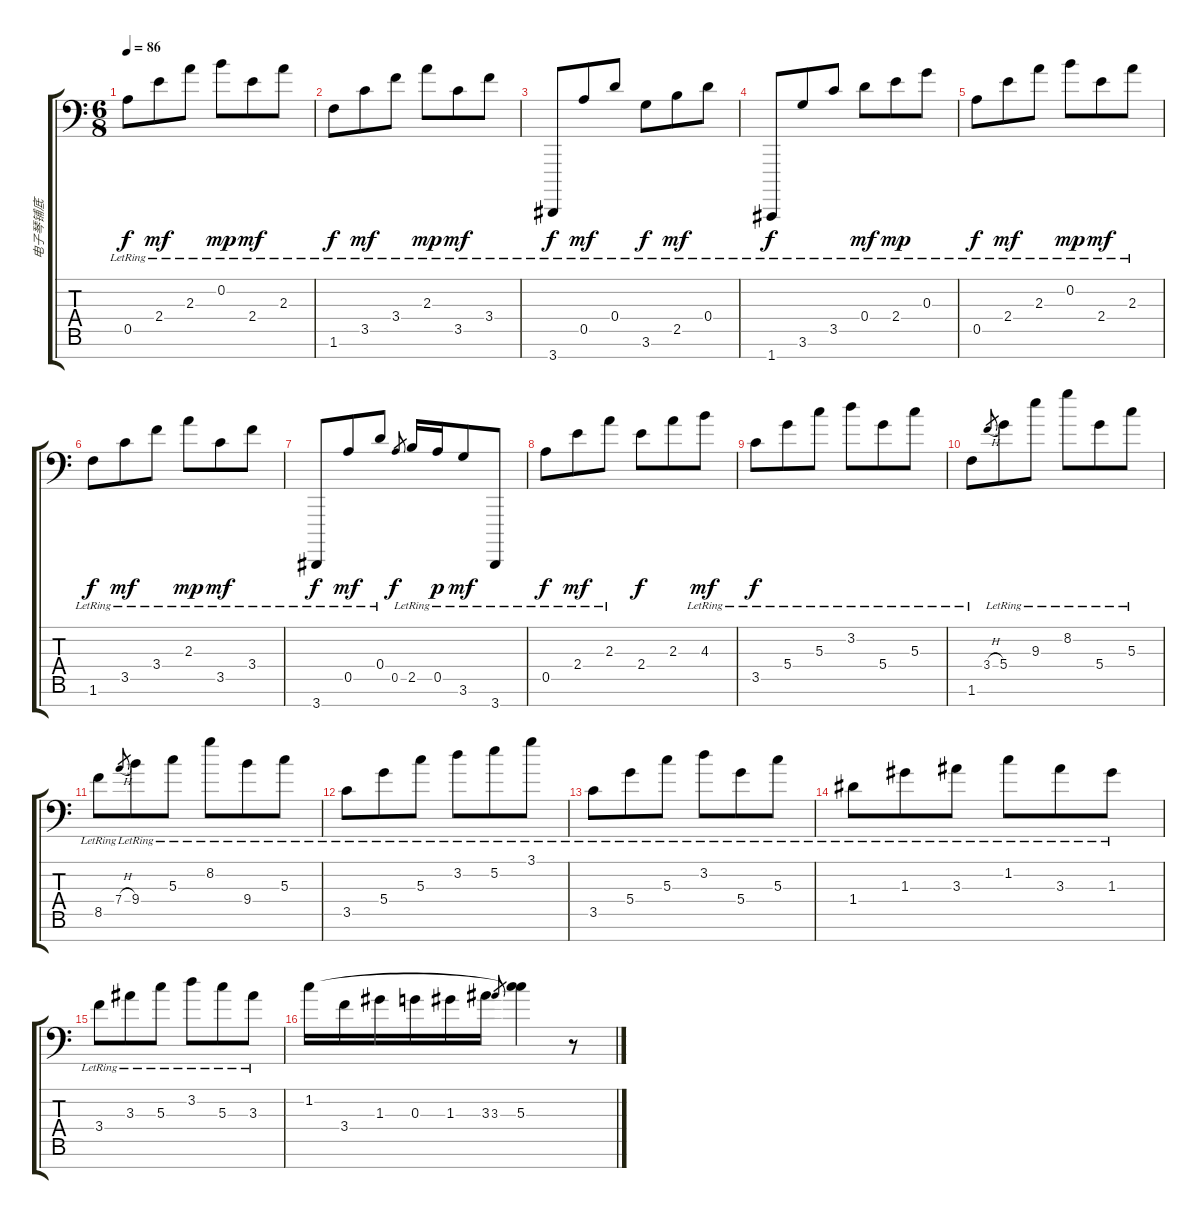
\track ("电子琴铺底" "电子琴铺底") {instrument harpsichord}
\staff {score tabs}
\tuning (E5 B4 G4 D4 A3 E3 C0) {hide}
\ts (6 8)
\tempo 86
\clef f4
\ks c
0.5{lr}.8{dy f} 2.4{lr}.8{dy mf} 2.3{lr}.8 0.2{lr}.8{dy mp} 2.4{lr}.8{dy mf} 2.3{lr}.8 |
1.6{lr}.8{dy f} 3.5{lr}.8{dy mf} 3.4{lr}.8 2.3{lr}.8{dy mp} 3.5{lr}.8{dy mf} 3.4{lr}.8 |
3.7{lr}.8{dy f} 0.5{lr}.8{dy mf} 0.4{lr}.8 3.6{lr}.8{dy f} 2.5{lr}.8{dy mf} 0.4{lr}.8 |
1.7{lr}.8{dy f} 3.6{lr}.8 3.5{lr}.8 0.4{lr}.8{dy mf} 2.4{lr}.8{dy mp} 0.3{lr}.8 |
0.5{lr}.8{dy f} 2.4{lr}.8{dy mf} 2.3{lr}.8 0.2{lr}.8{dy mp} 2.4{lr}.8{dy mf} 2.3{lr}.8 |
1.6{lr}.8{dy f} 3.5{lr}.8{dy mf} 3.4{lr}.8 2.3{lr}.8{dy mp} 3.5{lr}.8{dy mf} 3.4{lr}.8 |
3.7{lr}.8{dy f} 0.5{lr}.8{dy mf} 0.4{lr}.8 0.5.8{gr dy f} 2.5{lr}.16 0.5{lr}.16{dy p} 3.6{lr}.8{dy mf} 3.7{lr}.8 |
0.5{lr}.8{dy f} 2.4{lr}.8{dy mf} 2.3{lr}.8 2.4.8{dy f} 2.3.8 4.3{lr}.8{dy mf} |
3.5{lr}.8{dy f} 5.4{lr}.8 5.3{lr}.8 3.2{lr}.8 5.4{lr}.8 5.3{lr}.8 |
1.6{lr}.8 3.4{h}.8{gr} 5.4{lr}.8 9.3{lr}.8 8.2{lr}.8 5.4{lr}.8 5.3{lr}.8 |
8.5{lr}.8 7.4{h}.8{gr} 9.4{lr}.8 5.3{lr}.8 8.2{lr}.8 9.4{lr}.8 5.3{lr}.8 |
3.5{lr}.8 5.4{lr}.8 5.3{lr}.8 3.2{lr}.8 5.2{lr}.8 3.1{lr}.8 |
3.5{lr}.8 5.4{lr}.8 5.3{lr}.8 3.2{lr}.8 5.4{lr}.8 5.3{lr}.8 |
1.4{lr}.8 1.3{lr}.8 3.3{lr}.8 1.2{lr}.8 3.3{lr}.8 1.3{lr}.8 |
3.4{lr}.8 3.3{lr}.8 5.3{lr}.8 3.2{lr}.8 5.3{lr}.8 3.3{lr}.8 |
1.2.16 3.4.16 1.3.16 0.3.16 1.3.16 3.3.16 3.3.8{gr} (1.2{t} 5.3).4 r.8
